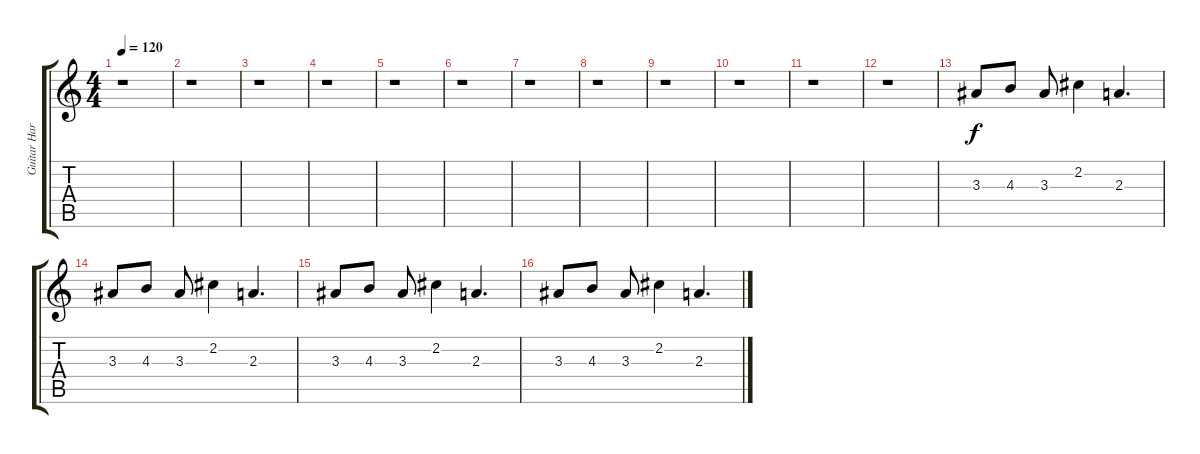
\track ("Guitar Harmonics" "Guitar Har") {instrument guitarharmonics}
\staff {score tabs}
\tuning (E4 B3 G3 D3 A2 E2) {hide}
\ts (4 4)
\tempo 120
\clef g2
\ks c
r.1{dy f} |
r.1 |
r.1 |
r.1 |
r.1 |
r.1 |
r.1 |
r.1 |
r.1 |
r.1 |
r.1 |
r.1 |
3.3.8{balance 0} 4.3.8{balance 8} 3.3.8{balance 16} 2.2.4{balance 0} 2.3.4{d balance 8} |
3.3.8{balance 0} 4.3.8{balance 8} 3.3.8{balance 16} 2.2.4{balance 0} 2.3.4{d balance 8} |
3.3.8{balance 0} 4.3.8{balance 8} 3.3.8{balance 16} 2.2.4{balance 0} 2.3.4{d balance 8} |
3.3.8{balance 0} 4.3.8{balance 8} 3.3.8{balance 16} 2.2.4{balance 0} 2.3.4{d balance 8}
